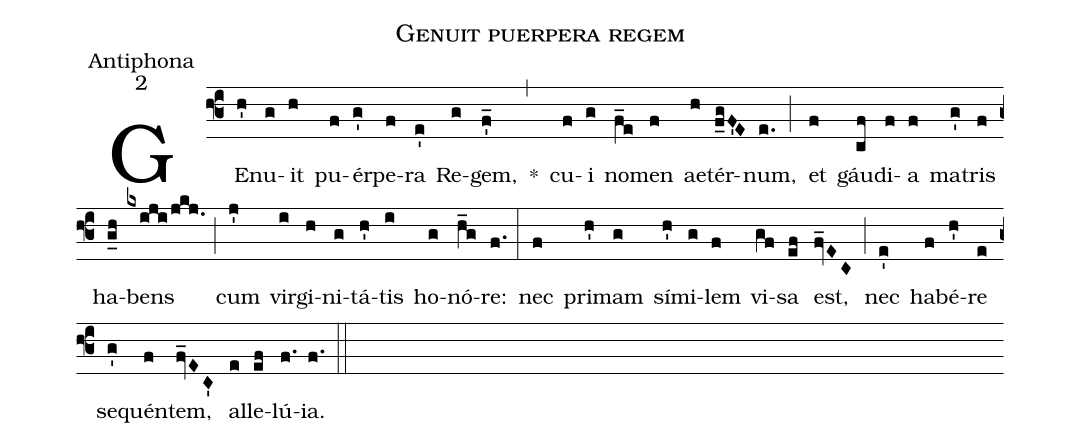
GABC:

name:Genuit puerpera regem;
office-part:Antiphona;
mode:2;
%%
(f3) GE(h')nu(g)it(h) pu(f)ér(g')pe(f)ra(e') Re(g)gem,(f'_) *(,) cu(f)i(g) no(f_e)men(f) ae(h)tér(f_gF'E)num,(e.) (;) et(f) gáu(cf)di(f)a(f) ma(g')tris(f) ha(g_h)bens(kxiji/jkj.) (;) cum(j') vir(i)gi(h)ni(g)tá(h')tis(i) ho(g)nó(h_g)re:(f.) (:) nec(f) pri(h')mam(g) sí(h')mi(g)lem(f) vi(gf)sa(ef) est,(fv_EC) (;) nec(e') ha(f)bé(h')re(e) se(g')quén(f)tem,(fv_EC') al(e)le(ef)lú(f.)ia.(f.) (::)
